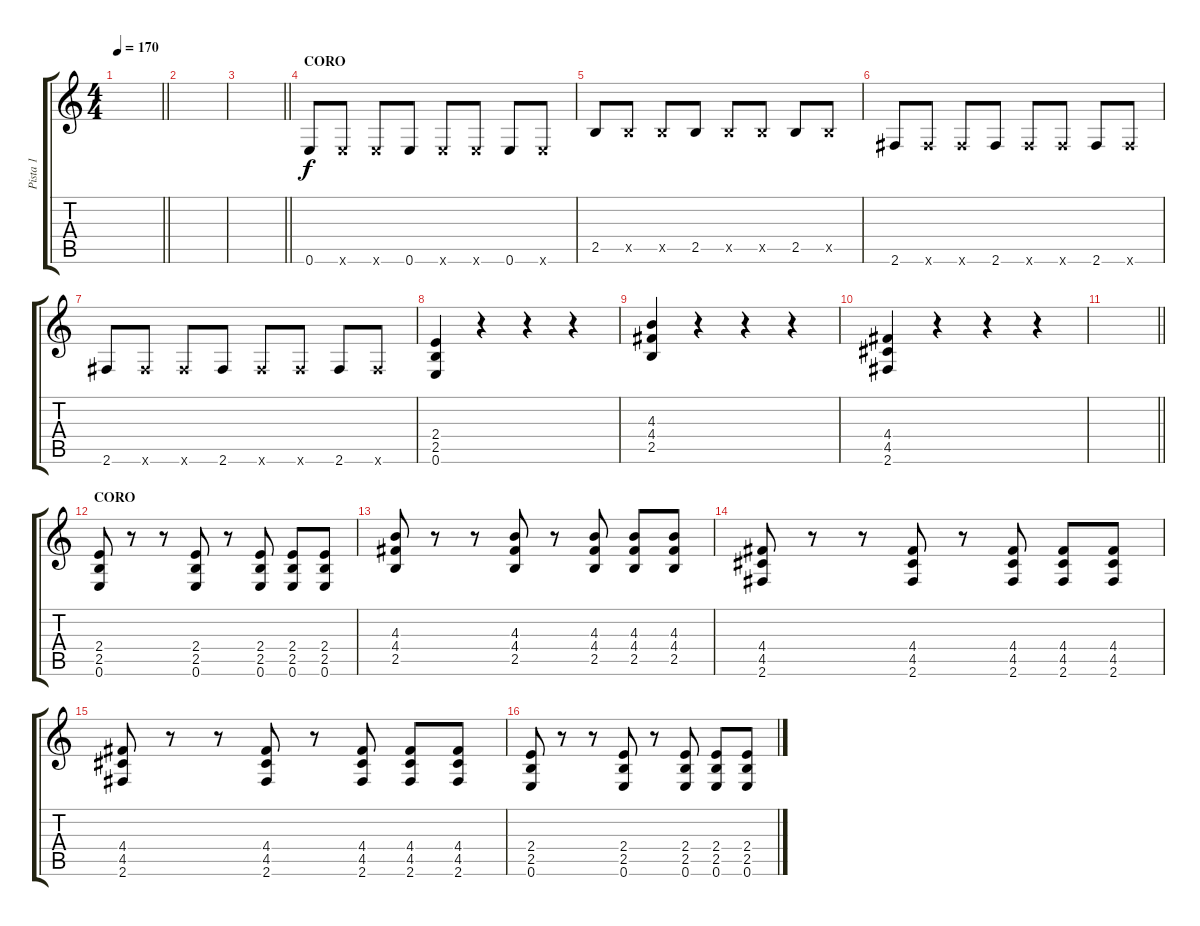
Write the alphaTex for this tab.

\track ("Pista 1" "Pista 1") {instrument distortionguitar}
\staff {score tabs}
\tuning (E4 B3 G3 D3 A2 E2) {hide}
\ts (4 4)
\tempo 170
\clef g2
\barLineRight lightlight
\ks c
|
|
\barLineRight lightlight
|
\section ("" "CORO")
0.6.8 0.6{x}.8 0.6{x}.8 0.6.8 0.6{x}.8 0.6{x}.8 0.6.8 0.6{x}.8 |
2.5.8 2.5{x}.8 2.5{x}.8 2.5.8 2.5{x}.8 2.5{x}.8 2.5.8 2.5{x}.8 |
2.6.8 2.6{x}.8 2.6{x}.8 2.6.8 2.6{x}.8 2.6{x}.8 2.6.8 2.6{x}.8 |
2.6.8 2.6{x}.8 2.6{x}.8 2.6.8 2.6{x}.8 2.6{x}.8 2.6.8 2.6{x}.8 |
(2.4 2.5 0.6).4 r.4 r.4 r.4 |
(4.3 4.4 2.5).4 r.4 r.4 r.4 |
(4.4 4.5 2.6).4 r.4 r.4 r.4 |
\barLineRight lightlight
|
\section ("" "CORO")
(2.4 2.5 0.6).8 r.8 r.8 (2.4 2.5 0.6).8 r.8 (2.4 2.5 0.6).8 (2.4 2.5 0.6).8 (2.4 2.5 0.6).8 |
(4.3 4.4 2.5).8 r.8 r.8 (4.3 4.4 2.5).8 r.8 (4.3 4.4 2.5).8 (4.3 4.4 2.5).8 (4.3 4.4 2.5).8 |
(4.4 4.5 2.6).8 r.8 r.8 (4.4 4.5 2.6).8 r.8 (4.4 4.5 2.6).8 (4.4 4.5 2.6).8 (4.4 4.5 2.6).8 |
(4.4 4.5 2.6).8 r.8 r.8 (4.4 4.5 2.6).8 r.8 (4.4 4.5 2.6).8 (4.4 4.5 2.6).8 (4.4 4.5 2.6).8 |
(2.4 2.5 0.6).8 r.8 r.8 (2.4 2.5 0.6).8 r.8 (2.4 2.5 0.6).8 (2.4 2.5 0.6).8 (2.4 2.5 0.6).8
